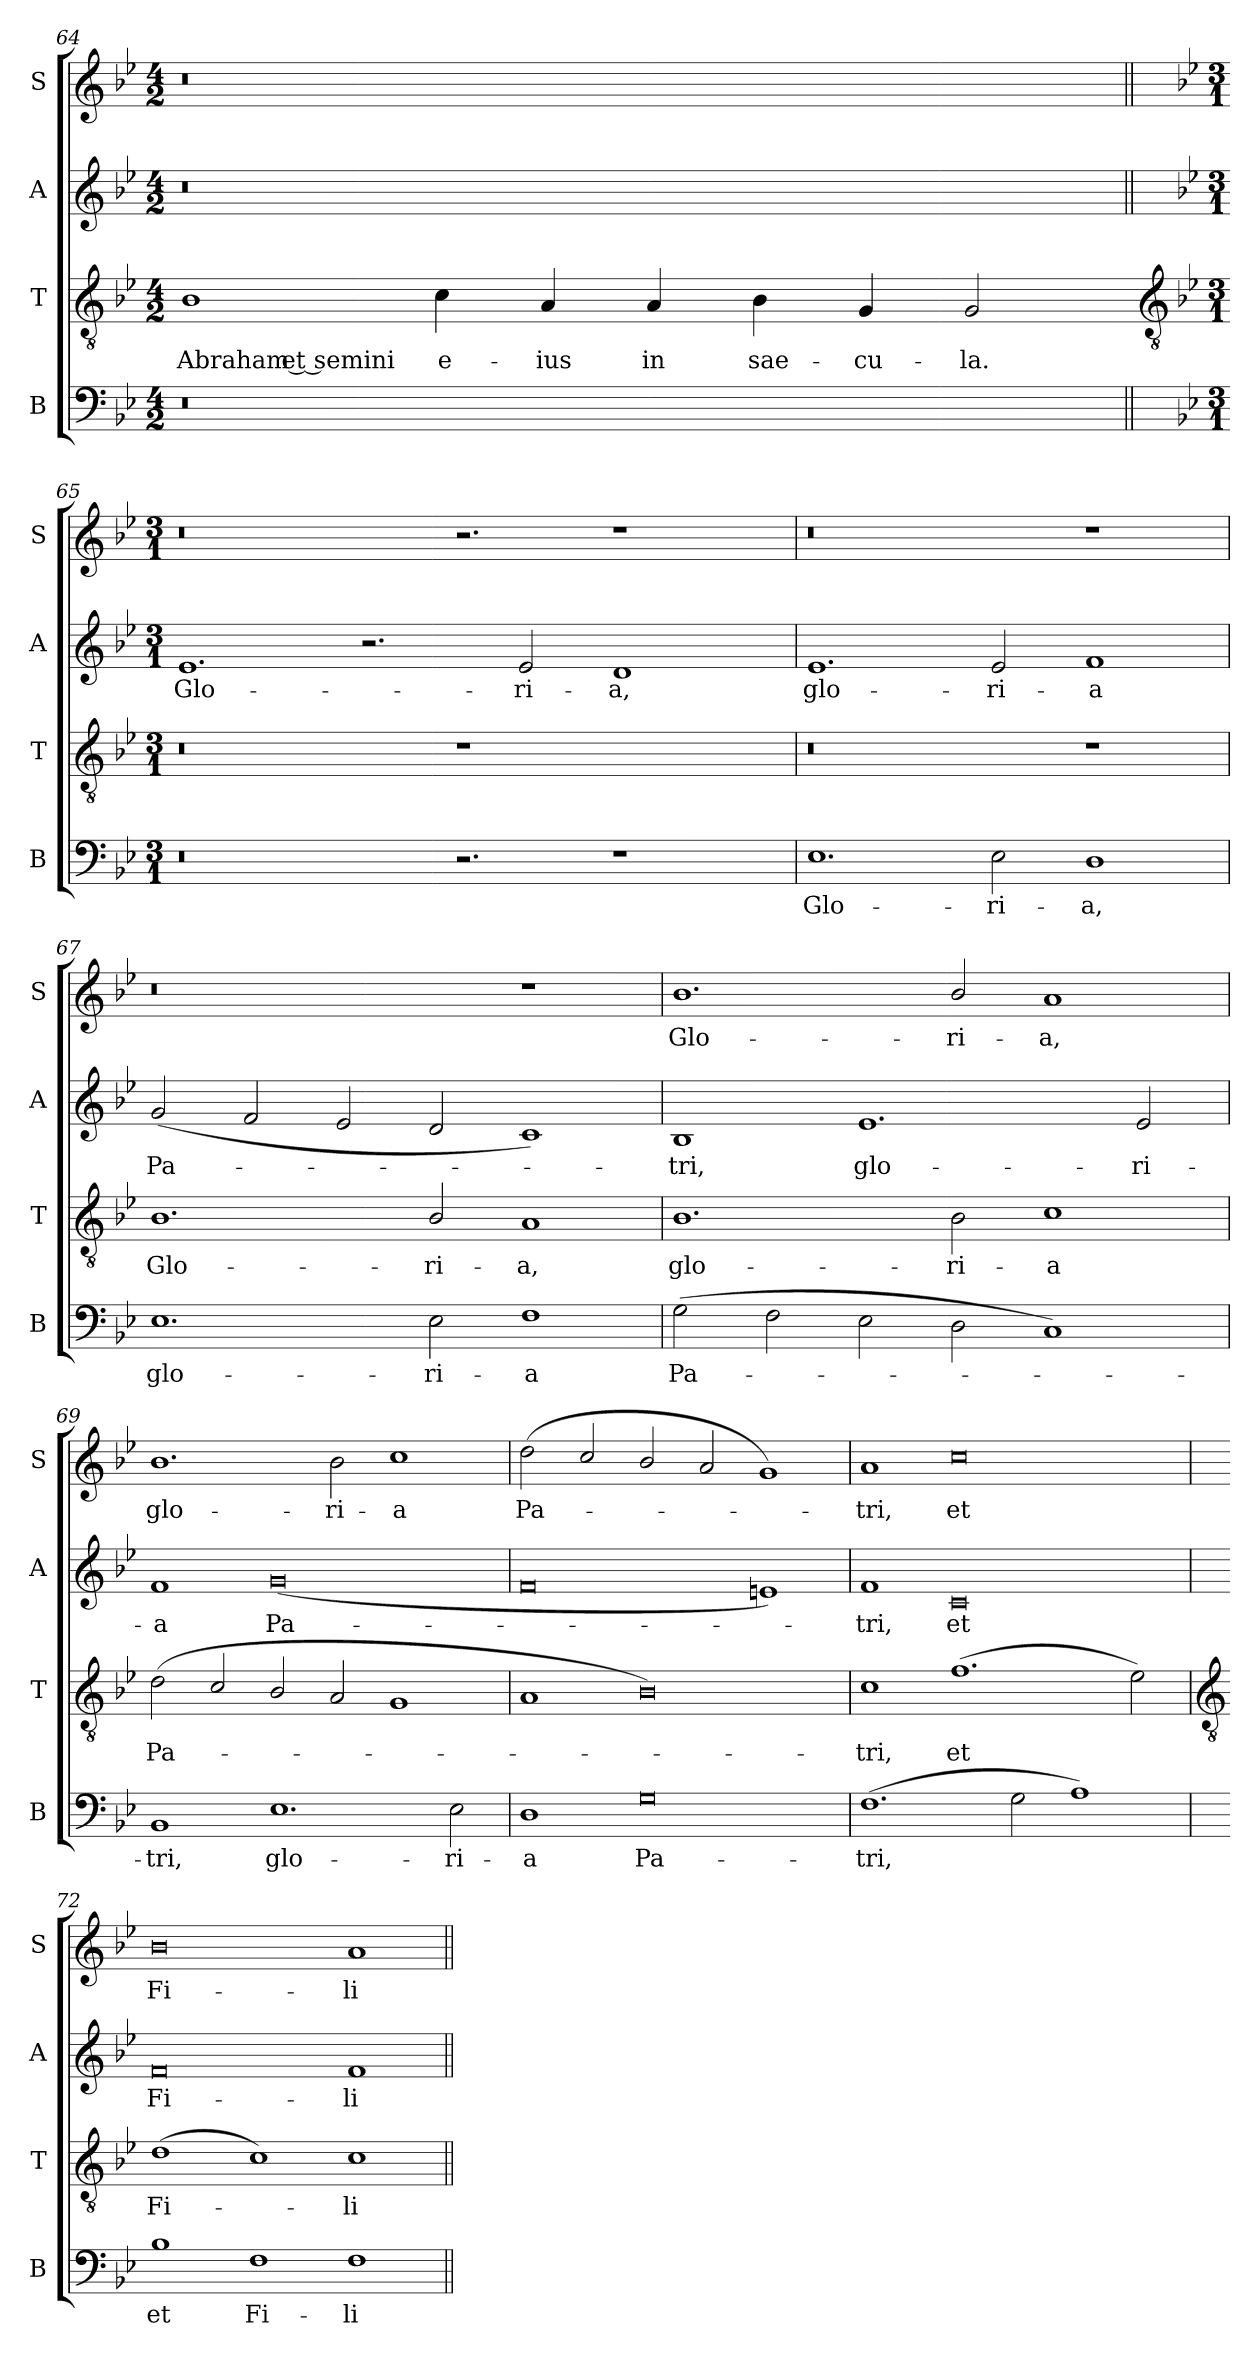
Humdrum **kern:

**kern	**text	**kern	**text	**kern	**text	**kern	**text
*part4	*part4	*part3	*part3	*part2	*part2	*part1	*part1
*staff4	*staff4	*staff3	*staff3	*staff2	*staff2	*staff1	*staff1
*I"B	*	*I"T	*	*I"A	*	*I"S	*
*I'B	*	*I'T	*	*I'A	*	*I'S	*
*clefF4	*	*clefGv2	*	*clefG2	*	*clefG2	*
*k[b-e-]	*	*k[b-e-]	*	*k[b-e-]	*	*k[b-e-]	*
*B-:	*	*B-:	*	*B-:	*	*B-:	*
*M4/2	*	*M4/2	*	*M4/2	*	*M4/2	*
=64	=64	=64	=64	=64	=64	=64	=64
!	!	!	!LO:LY:b	!	!	!	!
0r	.	1B-	Abraham et semini	0r	.	0r	.
!	!	!	!LO:LY:b	!	!	!	!
.	.	4c	e-	.	.	.	.
!	!	!	!LO:LY:b	!	!	!	!
.	.	4A	-ius	.	.	.	.
!	!	!	!LO:LY:b	!	!	!	!
.	.	4A	in	.	.	.	.
!	!	!	!LO:LY:b	!	!	!	!
.	.	4B-	sae-	.	.	.	.
!	!	!	!LO:LY:b	!	!	!	!
2.ryy	.	4G	-cu-	2.ryy	.	2.ryy	.
!	!	!	!LO:LY:b	!	!	!	!
.	.	2G	-la.	.	.	.	.
!!LO:LB:g=z
=65||	=65||	=65-	=65||	=65||	=65||	=65||	=65||
*	*	*clefGv2	*	*	*	*	*
*k[b-e-]	*	*	*	*k[b-e-]	*	*k[b-e-]	*
*B-:	*	*	*	*B-:	*	*B-:	*
*M3/1	*	*M3/1	*	*M3/1	*	*M3/1	*
!	!	!	!	!	!LO:LY:b	!	!
0r	.	0r	.	1.e-	Glo-	0r	.
.	.	.	.	2.r	.	.	.
2.r	.	1r	.	.	.	2.r	.
!	!	!	!	!	!LO:LY:b	!	!
.	.	.	.	2e-	-ri-	.	.
!	!	!	!	!	!LO:LY:b	!	!
1r	.	.	.	1d	-a,	1r	.
.	.	2.ryy	.	.	.	.	.
=66	=66	=66	=66	=66	=66	=66	=66
!	!LO:LY:b	!	!	!	!LO:LY:b	!	!
1.E-	Glo-	0r	.	1.e-	glo-	0r	.
!	!LO:LY:b	!	!	!	!LO:LY:b	!	!
2E-	-ri-	.	.	2e-	-ri-	.	.
!	!LO:LY:b	!	!	!	!LO:LY:b	!	!
1D	-a,	1r	.	1f	-a	1r	.
=67	=67	=67	=67	=67	=67	=67	=67
!	!LO:LY:b	!	!LO:LY:b	!	!LO:LY:b	!	!
1.E-	glo-	1.B-	Glo-	(<2g	Pa-	0r	.
.	.	.	.	2f	.	.	.
.	.	.	.	2e-	.	.	.
!	!LO:LY:b	!	!LO:LY:b	!	!	!	!
2E-	-ri-	2B-/	-ri-	2d	.	.	.
!	!LO:LY:b	!	!LO:LY:b	!	!	!	!
1F	-a	1A	-a,	1c)	.	1r	.
=68	=68	=68	=68	=68	=68	=68	=68
!	!LO:LY:b	!	!LO:LY:b	!	!LO:LY:b	!	!LO:LY:b
(>2G	Pa-	1.B-	glo-	1B-	tri,	1.b-	Glo-
2F	.	.	.	.	.	.	.
!	!	!	!	!	!LO:LY:b	!	!
2E-	.	.	.	1.e-	glo-	.	.
!	!	!	!LO:LY:b	!	!	!	!LO:LY:b
2D	.	2B-	-ri-	.	.	2b-/	-ri-
!	!	!	!LO:LY:b	!	!	!	!LO:LY:b
1C)	.	1c	-a	.	.	1a	-a,
!	!	!	!	!	!LO:LY:b	!	!
.	.	.	.	2e-	-ri-	.	.
=69	=69	=69	=69	=69	=69	=69	=69
!	!LO:LY:b	!	!LO:LY:b	!	!LO:LY:b	!	!LO:LY:b
1BB-	tri,	(<2d	Pa-	1f	-a	1.b-	glo-
.	.	2c/	.	.	.	.	.
!	!LO:LY:b	!	!	!	!LO:LY:b	!	!
1.E-	glo-	2B-/	.	(<0g	Pa-	.	.
!	!	!	!	!	!	!	!LO:LY:b
.	.	2A	.	.	.	2b-	-ri-
!	!	!	!	!	!	!	!LO:LY:b
.	.	1G	.	.	.	1cc	-a
!	!LO:LY:b	!	!	!	!	!	!
2E-	-ri-	.	.	.	.	.	.
=70	=70	=70	=70	=70	=70	=70	=70
!	!LO:LY:b	!	!	!	!	!	!LO:LY:b
1D	-a	1A	.	0f	.	(<2dd	Pa-
.	.	.	.	.	.	2cc/	.
!	!LO:LY:b	!	!	!	!	!	!
0G	Pa-	0B-/)	.	.	.	2b-/	.
.	.	.	.	.	.	2a	.
.	.	.	.	1e)	.	1g)	.
=71	=71	=71	=71	=71	=71	=71	=71
!	!LO:LY:b	!	!LO:LY:b	!	!LO:LY:b	!	!LO:LY:b
(>1.F	-tri,	1c	tri,	1f	tri,	1a	tri,
!	!	!	!LO:LY:b	!	!LO:LY:b	!	!LO:LY:b
.	.	(>1.f	et	0c	et	0cc	et
2G	.	.	.	.	.	.	.
1A)	.	.	.	.	.	.	.
.	.	2e-)	.	.	.	.	.
!!LO:LB:g=z
=72	=72	=72	=72	=72	=72	=72	=72
*	*	*clefGv2	*	*	*	*	*
!	!LO:LY:b	!	!LO:LY:b	!	!LO:LY:b	!	!LO:LY:b
1B-	et	(>1d	Fi-	0f	Fi-	0b-	Fi-
!	!LO:LY:b	!	!	!	!	!	!
1F	Fi-	1c)	.	.	.	.	.
!	!LO:LY:b	!	!LO:LY:b	!	!LO:LY:b	!	!LO:LY:b
1F	-li-	1c	li-	1f	-li-	1a	-li-
=||	=||	=||	=||	=||	=||	=||	=||
*-	*-	*-	*-	*-	*-	*-	*-
